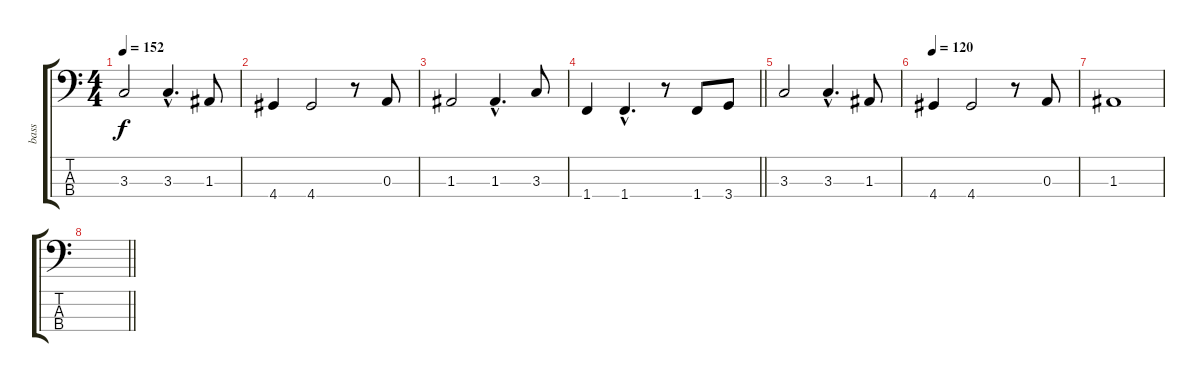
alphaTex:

\track ("bass" "bass") {instrument electricbassfinger}
\staff {score tabs}
\tuning (G2 D2 A1 E1) {hide}
\ts (4 4)
\tempo 152
\clef f4
\ks c
3.3.2{dy f} 3.3{hac}.4{d} 1.3.8 |
4.4.4 4.4.2 r.8 0.3.8 |
1.3.2 1.3{hac}.4{d} 3.3.8 |
\barLineRight lightlight
1.4.4 1.4{hac}.4{d} r.8 1.4.8 3.4.8 |
3.3.2 3.3{hac}.4{d} 1.3.8 |
\tempo 120
4.4.4 4.4.2 r.8 0.3.8 |
1.3.1 |
\barLineRight lightlight
